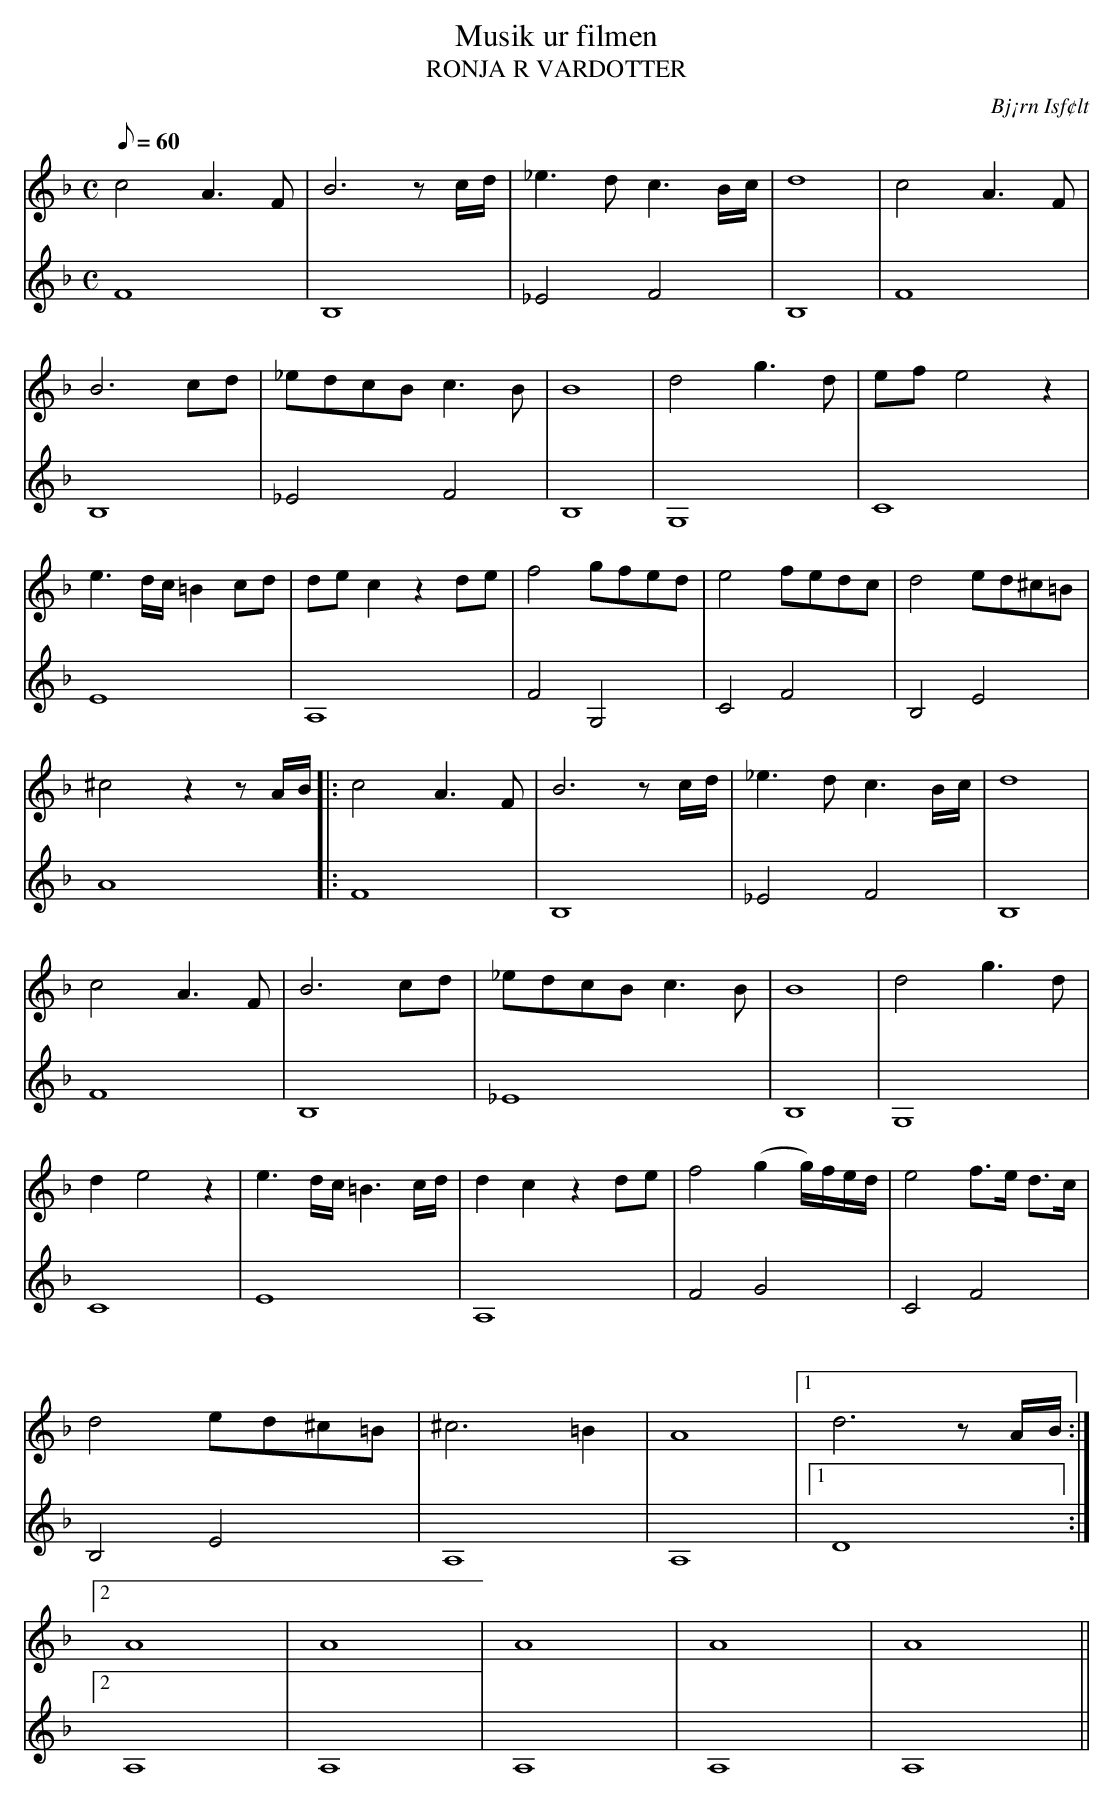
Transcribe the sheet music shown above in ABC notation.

X:1
T: Musik ur filmen
T: RONJA R VARDOTTER
O: Bj¡rn Isf¢lt
M: C
L: 1/8
K: F
Q: 60
V: 1
c4A2>F2 | B6zc/d/ | _e2>d2 c3B/c/ | d8 | c4A3F |
B6cd | _edcBc2>B2 | B8 | d4g2>d2 | efe4z2 |
e3d/c/=B2cd | dec2z2de | f4gfed | e4fedc | d4ed^c=B |
^c4z2zA/B/ |: c4A2>F2 | B6zc/d/ | _e2>d2c3B/c/ | d8 |
c4A3F | B6cd | _edcB c2>B2 | B8 | d4g2>d2 |
d2e4z2 | e3d/c/=B3c/d/ | d2c2z2de | f4(g2g/)f/e/d/ | e4 f>e d>c |
d4ed^c=B | ^c6=B2 | A8 |1 d6zA/B/ :|2
A8 |  A8 | A8 | A8 | A8 ||
V: 2
F8 | B,8 | _E4F4 | B,8 | F8 |
B,8 | _E4F4 | B,8 | G,8 | C8 |
E8 | A,8 | F4G,4 | C4F4 | B,4E4 |
A8 |: F8 | B,8 | _E4F4 | B,8 |
F8 | B,8 | _E8 | B,8 | G,8 |
C8 | E8 | A,8 | F4G4 | C4F4 |
B,4E4 | A,8 | A,8 |1 D8 :|2
A,8 | A,8 | A,8 | A,8 | A,8 ||
